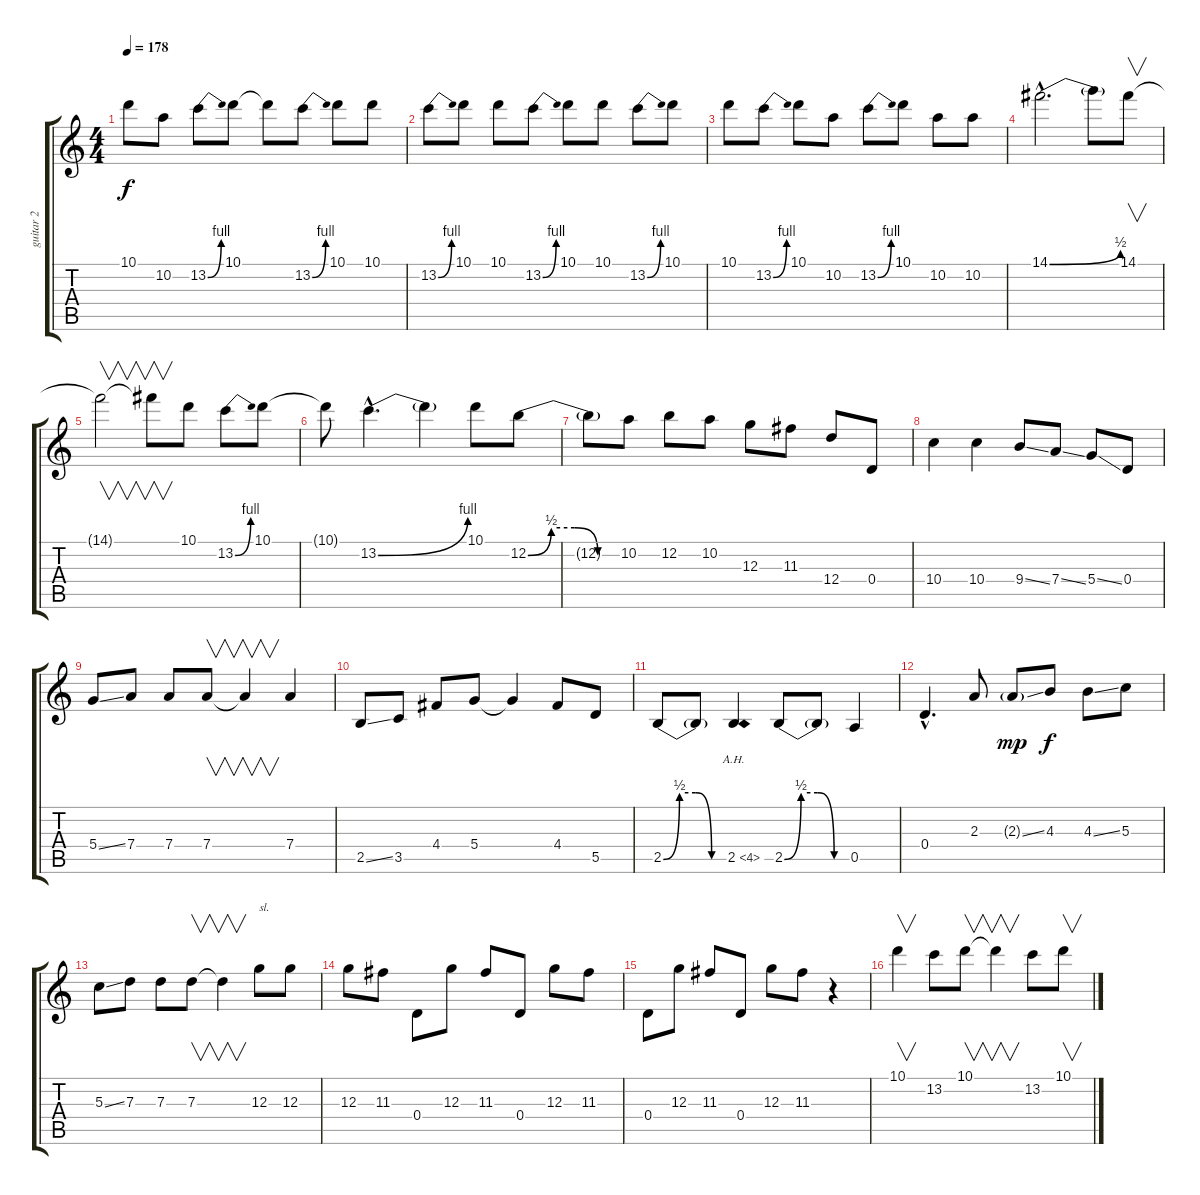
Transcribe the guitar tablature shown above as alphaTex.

\track ("guitar 2" "guitar 2") {instrument distortionguitar}
\staff {score tabs}
\tuning (E4 B3 G3 D3 A2 E2) {hide}
\ts (4 4)
\tempo 178
\clef g2
\ks c
10.1{t}.8{dy f} 10.2.8 13.2{be (bend 0 0 60 4)}.8 10.1.8 10.1{t}.8 13.2{be (bend 0 0 60 4)}.8 10.1.8 10.1.8 |
13.2{be (bend 0 0 60 4)}.8 10.1.8 10.1.8 13.2{be (bend 0 0 60 4)}.8 10.1.8 10.1.8 13.2{be (bend 0 0 60 4)}.8 10.1.8 |
10.1.8 13.2{be (bend 0 0 60 4)}.8 10.1.8 10.2.8 13.2{be (bend 0 0 60 4)}.8 10.1.8 10.2.8 10.2.8 |
14.1{be (bend 0 0 60 2) hac}.2{d} 14.1{t}.8 14.1.8{v} |
14.1{t}.2{v} 14.1{t}.8{v} 10.1.8 13.2{be (bend 0 0 60 4)}.8 10.1.8 |
10.1{t}.8 13.2{be (bend 0 0 60 4) hac}.4{d} 13.2{t}.4 10.1.8 12.2{be (custom 0 0 15 2 30 2 45 0 60 0)}.8 |
12.2{t}.8 10.2.8 12.2.8 10.2.8 12.3.8 11.3.8 12.4.8 0.4.8 |
10.4.4 10.4.4 9.4{ss}.8 7.4{ss}.8 5.4{ss}.8 0.4.8 |
5.4{ss}.8 7.4.8 7.4.8 7.4.8{v} 7.4{t}.4{v} 7.4.4 |
2.5{ss}.8 3.5.8 4.4.8 5.4.8 5.4{t}.4 4.4.8 5.5.8 |
2.5{be (custom 0 0 15 2 30 2 45 0 60 0)}.8 2.5{t}.8 2.5{ah 2}.4 2.5{be (custom 0 0 15 2 30 2 45 0 60 0)}.8 2.5{t}.8 0.5.4 |
0.4{hac}.4{d} 2.3.8 2.3{ss g}.8{dy mp} 4.3.8{dy f} 4.3{ss}.8 5.3.8 |
5.3{ss}.8 7.3.8 7.3.8 7.3.8{v} 7.3{t}.4{v} 12.3.8{txt "sl."} 12.3.8 |
12.3.8 11.3.8 0.4.8 12.3.8 11.3.8 0.4.8 12.3.8 11.3.8 |
0.4.8 12.3.8 11.3.8 0.4.8 12.3.8 11.3.8 r.4 |
10.1.4{v} 13.2.8 10.1.8{v} 10.1{t}.4{v} 13.2.8 10.1.8{v}
